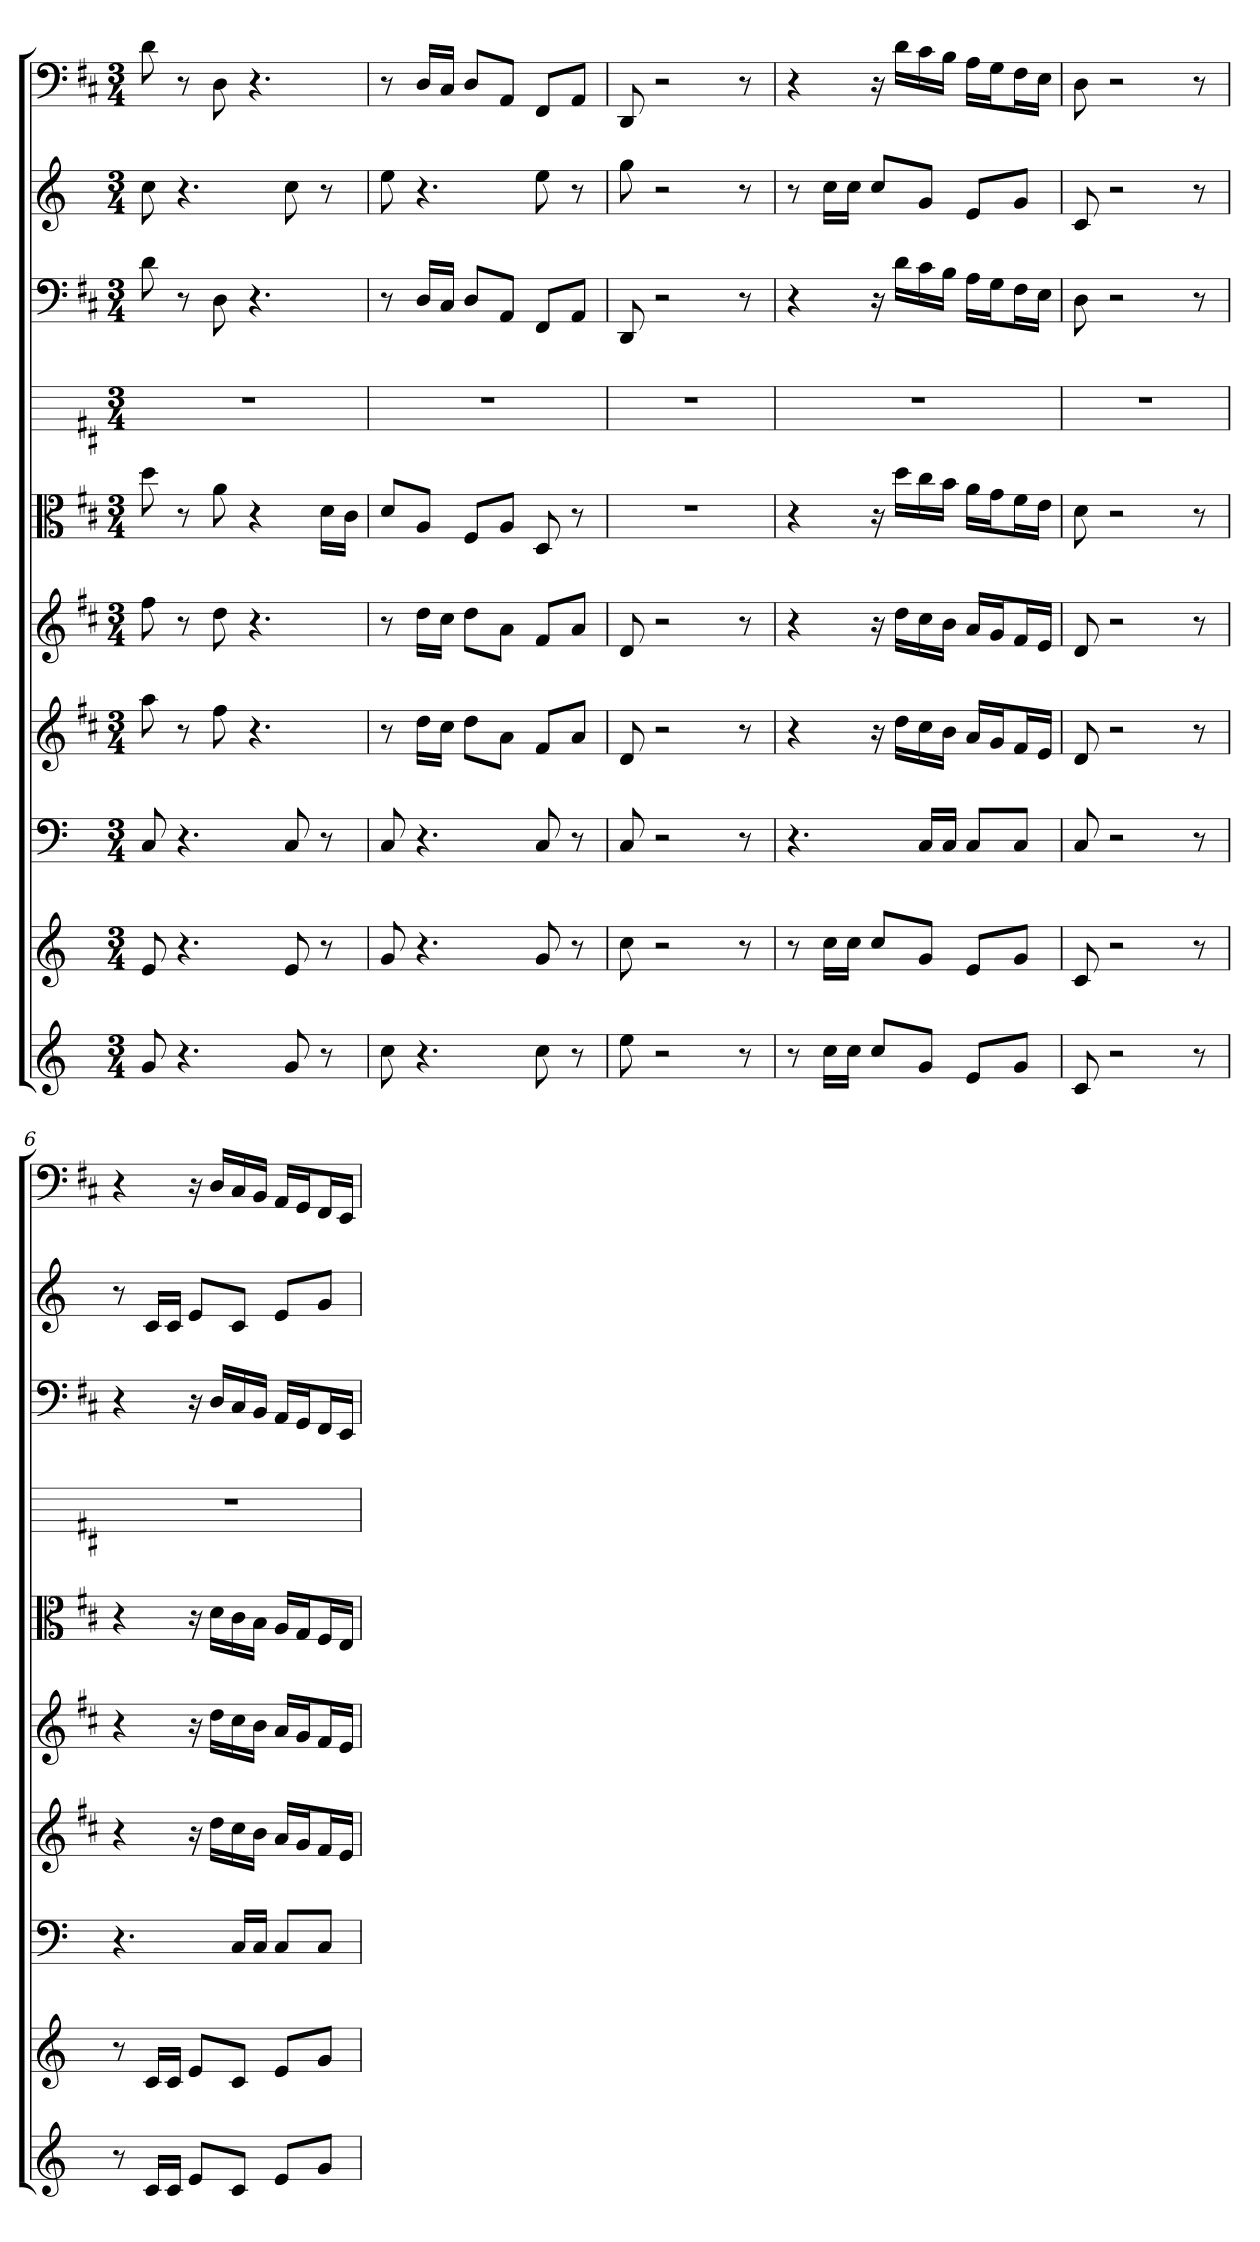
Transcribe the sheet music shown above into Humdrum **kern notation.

**kern	**kern	**kern	**kern	**kern	**kern	**kern	**kern	**kern	**kern
*part10	*part9	*part8	*part7	*part6	*part5	*part4	*part3	*part2	*part1
*staff10	*staff9	*staff8	*staff7	*staff6	*staff5	*staff4	*staff3	*staff2	*staff1
*	*	*clefF4	*	*	*clefC3	*	*clefF4	*	*clefF4
*k[]	*k[]	*k[]	*k[f#c#]	*k[f#c#]	*k[f#c#]	*k[f#c#]	*k[f#c#]	*k[]	*k[f#c#]
*M3/4	*M3/4	*M3/4	*M3/4	*M3/4	*M3/4	*M3/4	*M3/4	*M3/4	*M3/4
=1	=1	=1	=1	=1	=1	=1	=1	=1	=1
8g	8e	8C	8aa	8ff#	8dd	2.r	8d	8cc	8d
4.r	4.r	4.r	8r	8r	8r	.	8r	4.r	8r
.	.	.	8ff#	8dd	8a	.	8D	.	8D
.	.	.	4.r	4.r	4r	.	4.r	.	4.r
8g	8e	8C	.	.	.	.	.	8cc	.
8r	8r	8r	.	.	16d\LL	.	.	8r	.
.	.	.	.	.	16c#\JJ	.	.	.	.
=2	=2	=2	=2	=2	=2	=2	=2	=2	=2
8cc	8g	8C	8r	8r	8d/L	2.r	8r	8ee	8r
4.r	4.r	4.r	16ddLL	16ddLL	8A/J	.	16D/LL	4.r	16D/LL
.	.	.	16cc#JJ	16cc#JJ	.	.	16C#/JJ	.	16C#/JJ
.	.	.	8ddL	8ddL	8F#/L	.	8D/L	.	8D/L
.	.	.	8aJ	8aJ	8A/J	.	8AA/J	.	8AA/J
8cc	8g	8C	8f#L	8f#L	8D	.	8FF#/L	8ee	8FF#/L
8r	8r	8r	8aJ	8aJ	8r	.	8AA/J	8r	8AA/J
=3	=3	=3	=3	=3	=3	=3	=3	=3	=3
8ee	8cc	8C	8d	8d	2.r	2.r	8DD	8gg	8DD
2r	2r	2r	2r	2r	.	.	2r	2r	2r
8r	8r	8r	8r	8r	.	.	8r	8r	8r
=4	=4	=4	=4	=4	=4	=4	=4	=4	=4
8r	8r	4.r	4r	4r	4r	2.r	4r	8r	4r
16ccLL	16ccLL	.	.	.	.	.	.	16ccLL	.
16ccJJ	16ccJJ	.	.	.	.	.	.	16ccJJ	.
8ccL	8ccL	.	16r	16r	16r	.	16r	8ccL	16r
.	.	.	16ddLL	16ddLL	16dd\LL	.	16d\LL	.	16d\LL
8gJ	8gJ	16C/LL	16cc#	16cc#	16cc#\	.	16c#\	8gJ	16c#\
.	.	16C/JJ	16bJJ	16bJJ	16b\JJ	.	16B\JJ	.	16B\JJ
8eL	8eL	8C/L	16aLL	16aLL	16a\LL	.	16A\LL	8eL	16A\LL
.	.	.	16gJ	16gJ	16g\J	.	16G\J	.	16G\J
8gJ	8gJ	8C/J	16f#L	16f#L	16f#\L	.	16F#\L	8gJ	16F#\L
.	.	.	16eJJ	16eJJ	16e\JJ	.	16E\JJ	.	16E\JJ
=5	=5	=5	=5	=5	=5	=5	=5	=5	=5
8c	8c	8C	8d	8d	8d	2.r	8D	8c	8D
2r	2r	2r	2r	2r	2r	.	2r	2r	2r
8r	8r	8r	8r	8r	8r	.	8r	8r	8r
=6	=6	=6	=6	=6	=6	=6	=6	=6	=6
8r	8r	4.r	4r	4r	4r	2.r	4r	8r	4r
16cLL	16cLL	.	.	.	.	.	.	16cLL	.
16cJJ	16cJJ	.	.	.	.	.	.	16cJJ	.
8eL	8eL	.	16r	16r	16r	.	16r	8eL	16r
.	.	.	16ddLL	16ddLL	16d\LL	.	16D/LL	.	16D/LL
8cJ	8cJ	16C/LL	16cc#	16cc#	16c#\	.	16C#/	8cJ	16C#/
.	.	16C/JJ	16bJJ	16bJJ	16B\JJ	.	16BB/JJ	.	16BB/JJ
8eL	8eL	8C/L	16aLL	16aLL	16A/LL	.	16AA/LL	8eL	16AA/LL
.	.	.	16gJ	16gJ	16G/J	.	16GG/J	.	16GG/J
8gJ	8gJ	8C/J	16f#L	16f#L	16F#/L	.	16FF#/L	8gJ	16FF#/L
.	.	.	16eJJ	16eJJ	16E/JJ	.	16EE/JJ	.	16EE/JJ
=	=	=	=	=	=	=	=	=	=
*-	*-	*-	*-	*-	*-	*-	*-	*-	*-
